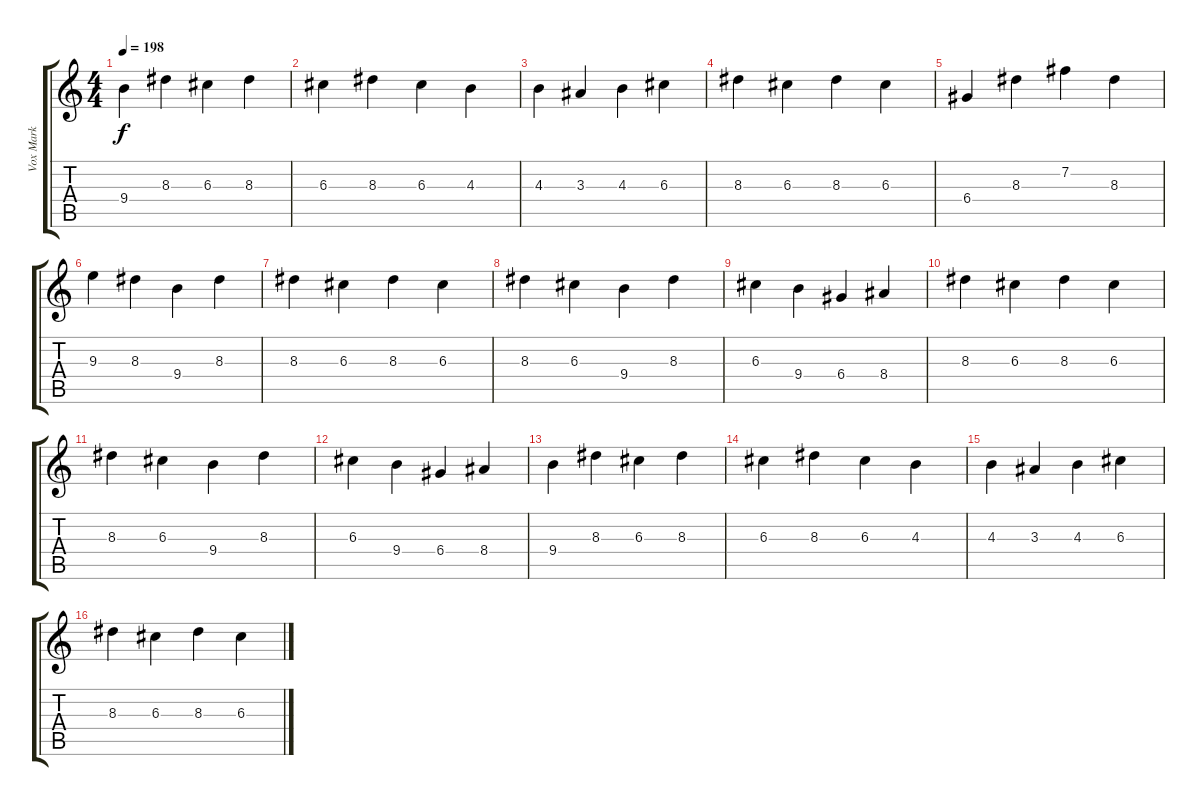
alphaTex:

\track ("Vox Mark" "Vox Mark") {instrument overdrivenguitar}
\staff {score tabs}
\tuning (E4 B3 G3 D3 A2 E2) {hide}
\ts (4 4)
\tempo 198
\clef g2
\ks c
9.4.4{dy f} 8.3.4 6.3.4 8.3.4 |
6.3.4 8.3.4 6.3.4 4.3.4 |
4.3.4 3.3.4 4.3.4 6.3.4 |
8.3.4 6.3.4 8.3.4 6.3.4 |
6.4.4 8.3.4 7.2.4 8.3.4 |
9.3.4 8.3.4 9.4.4 8.3.4 |
8.3.4 6.3.4 8.3.4 6.3.4 |
8.3.4 6.3.4 9.4.4 8.3.4 |
6.3.4 9.4.4 6.4.4 8.4.4 |
8.3.4 6.3.4 8.3.4 6.3.4 |
8.3.4 6.3.4 9.4.4 8.3.4 |
6.3.4 9.4.4 6.4.4 8.4.4 |
9.4.4 8.3.4 6.3.4 8.3.4 |
6.3.4 8.3.4 6.3.4 4.3.4 |
4.3.4 3.3.4 4.3.4 6.3.4 |
8.3.4 6.3.4 8.3.4 6.3.4
